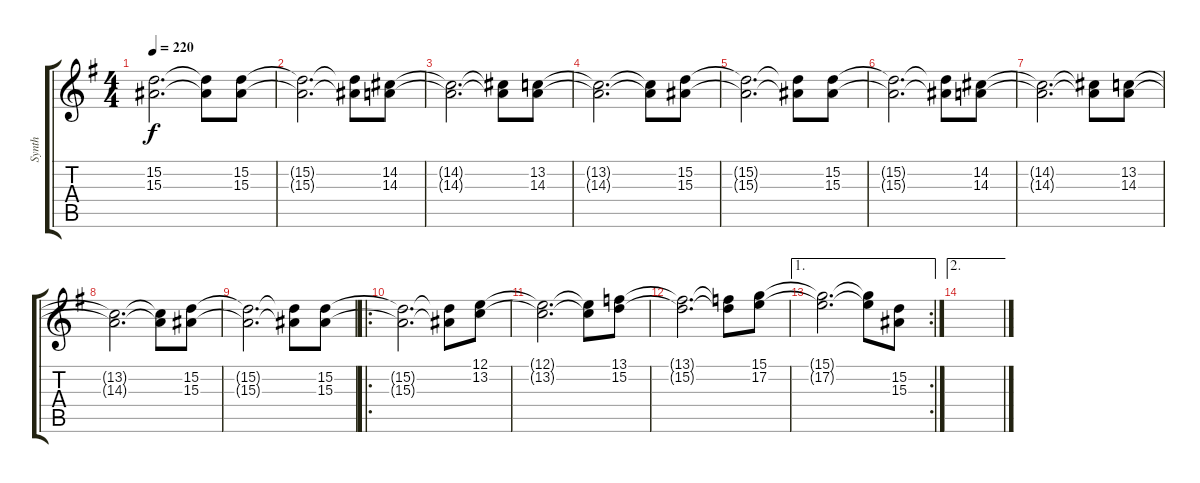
\track ("Synth" "Synth") {instrument synthbrass2}
\staff {score tabs}
\tuning (E4 B3 G3 D3 A2 E2) {hide}
\ts (4 4)
\tempo 220
\clef g2
\ks g
(15.2{t} 15.3{t}).2{d dy f} (15.2{t} 15.3{t}).8 (15.2 15.3).8 |
(15.2{t} 15.3{t}).2{d} (15.2{t} 15.3{t}).8 (14.2 14.3).8 |
(14.2{t} 14.3{t}).2{d} (14.2{t} 14.3{t}).8 (13.2 14.3).8 |
(13.2{t} 14.3{t}).2{d} (13.2{t} 14.3{t}).8 (15.2 15.3).8 |
(15.2{t} 15.3{t}).2{d} (15.2{t} 15.3{t}).8 (15.2 15.3).8 |
(15.2{t} 15.3{t}).2{d} (15.2{t} 15.3{t}).8 (14.2 14.3).8 |
(14.2{t} 14.3{t}).2{d} (14.2{t} 14.3{t}).8 (13.2 14.3).8 |
(13.2{t} 14.3{t}).2{d} (13.2{t} 14.3{t}).8 (15.2 15.3).8 |
(15.2{t} 15.3{t}).2{d} (15.2{t} 15.3{t}).8 (15.2 15.3).8 |
\ro
(15.2{t} 15.3{t}).2{d} (15.2{t} 15.3{t}).8 (12.1 13.2).8 |
(12.1{t} 13.2{t}).2{d} (12.1{t} 13.2{t}).8 (13.1 15.2).8 |
(13.1{t} 15.2{t}).2{d} (13.1{t} 15.2{t}).8 (15.1 17.2).8 |
\ae 1
\rc 2
(15.1{t} 17.2{t}).2{d} (15.1{t} 17.2{t}).8 (15.2 15.3).8 |
\ae 2
